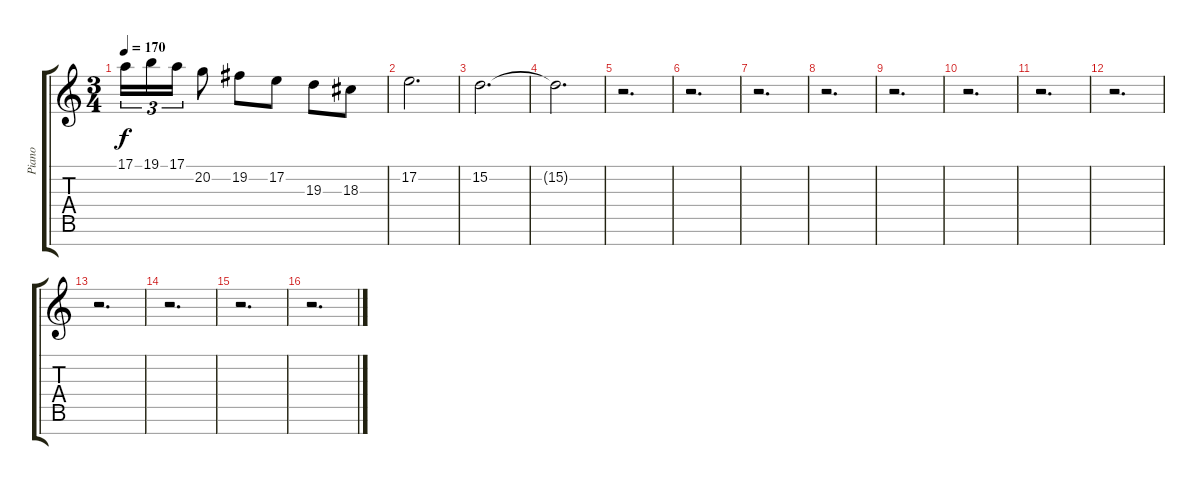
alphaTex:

\track ("Piano" "Piano") {instrument electricgrandpiano}
\staff {score tabs}
\tuning (E4 B3 G3 D3 A2 E2 B1) {hide}
\ts (3 4)
\tempo 170
\clef g2
\ks c
17.1.16{tu (3 2) dy f} 19.1.16{tu (3 2)} 17.1.16{tu (3 2)} 20.2.8 19.2.8 17.2.8 19.3.8 18.3.8 |
17.2.2{d} |
15.2.2{d} |
15.2{t}.2{d} |
r.2{d} |
r.2{d} |
r.2{d} |
r.2{d} |
r.2{d} |
r.2{d} |
r.2{d} |
r.2{d} |
r.2{d} |
r.2{d} |
r.2{d} |
r.2{d}
